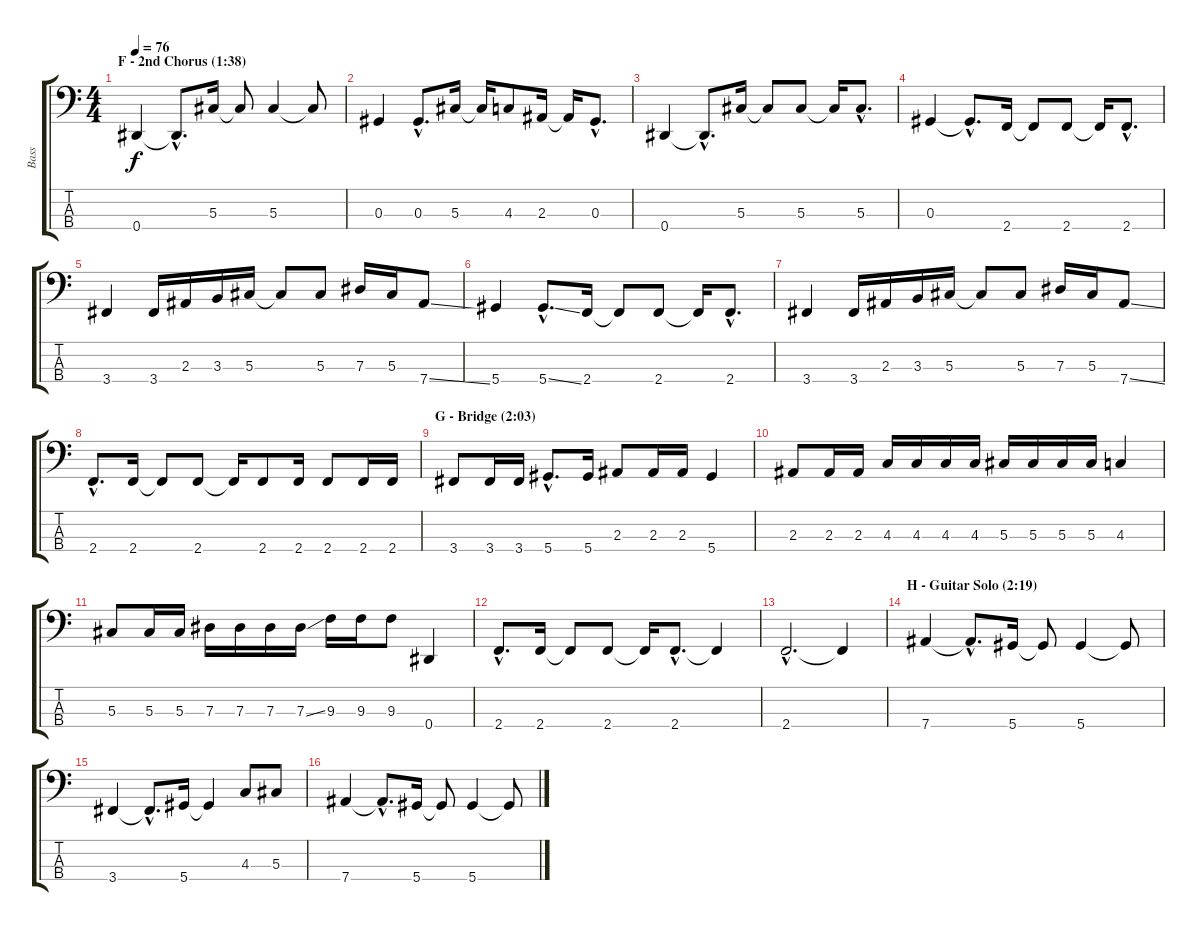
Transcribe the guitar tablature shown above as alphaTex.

\track ("Bass" "Bass") {instrument electricbasspick}
\staff {score tabs}
\tuning (Gb2 Db2 Ab1 Eb1) {hide}
\ts (4 4)
\section ("" "F - 2nd Chorus (1:38)")
\tempo 76
\clef f4
\ks c
0.4.4{dy f} 0.4{hac t}.8{d} 5.3.16 5.3{t}.8 5.3.4 5.3{t}.8 |
0.3.4 0.3{hac}.8{d} 5.3.16 5.3{t}.16 4.3.8 2.3.16 2.3{t}.16 0.3{hac}.8{d} |
0.4.4 0.4{hac t}.8{d} 5.3.16 5.3{t}.8 5.3.8 5.3{t}.16 5.3{hac}.8{d} |
0.3.4 0.3{hac t}.8{d} 2.4.16 2.4{t}.8 2.4.8 2.4{t}.16 2.4{hac}.8{d} |
3.4.4 3.4.16 2.3.16 3.3.16 5.3.16 5.3{t}.8 5.3.8 7.3.16 5.3.16 7.4{ss}.8 |
5.4.4 5.4{ss hac}.8{d} 2.4.16 2.4{t}.8 2.4.8 2.4{t}.16 2.4{hac}.8{d} |
3.4.4 3.4.16 2.3.16 3.3.16 5.3.16 5.3{t}.8 5.3.8 7.3.16 5.3.16 7.4{ss}.8 |
2.4{hac}.8{d} 2.4.16 2.4{t}.8 2.4.8 2.4{t}.16 2.4.8 2.4.16 2.4.8 2.4.16 2.4.16 |
\section ("" "G - Bridge (2:03)")
3.4.8 3.4.16 3.4.16 5.4{hac}.8{d} 5.4.16 2.3.8 2.3.16 2.3.16 5.4.4 |
2.3.8 2.3.16 2.3.16 4.3.16 4.3.16 4.3.16 4.3.16 5.3.16 5.3.16 5.3.16 5.3.16 4.3.4 |
5.3.8 5.3.16 5.3.16 7.3.16 7.3.16 7.3.16 7.3{ss}.16 9.3.16 9.3.16 9.3.8 0.4.4 |
2.4{hac}.8{d} 2.4.16 2.4{t}.8 2.4.8 2.4{t}.16 2.4{hac}.8{d} 2.4{t}.4 |
2.4{hac}.2{d} 2.4{t}.4 |
\section ("" "H - Guitar Solo (2:19)")
7.4.4 7.4{hac t}.8{d} 5.4.16 5.4{t}.8 5.4.4 5.4{t}.8 |
3.4.4 3.4{hac t}.8{d} 5.4.16 5.4{t}.4 4.3.8 5.3.8 |
7.4.4 7.4{hac t}.8{d} 5.4.16 5.4{t}.8 5.4.4 5.4{t}.8
